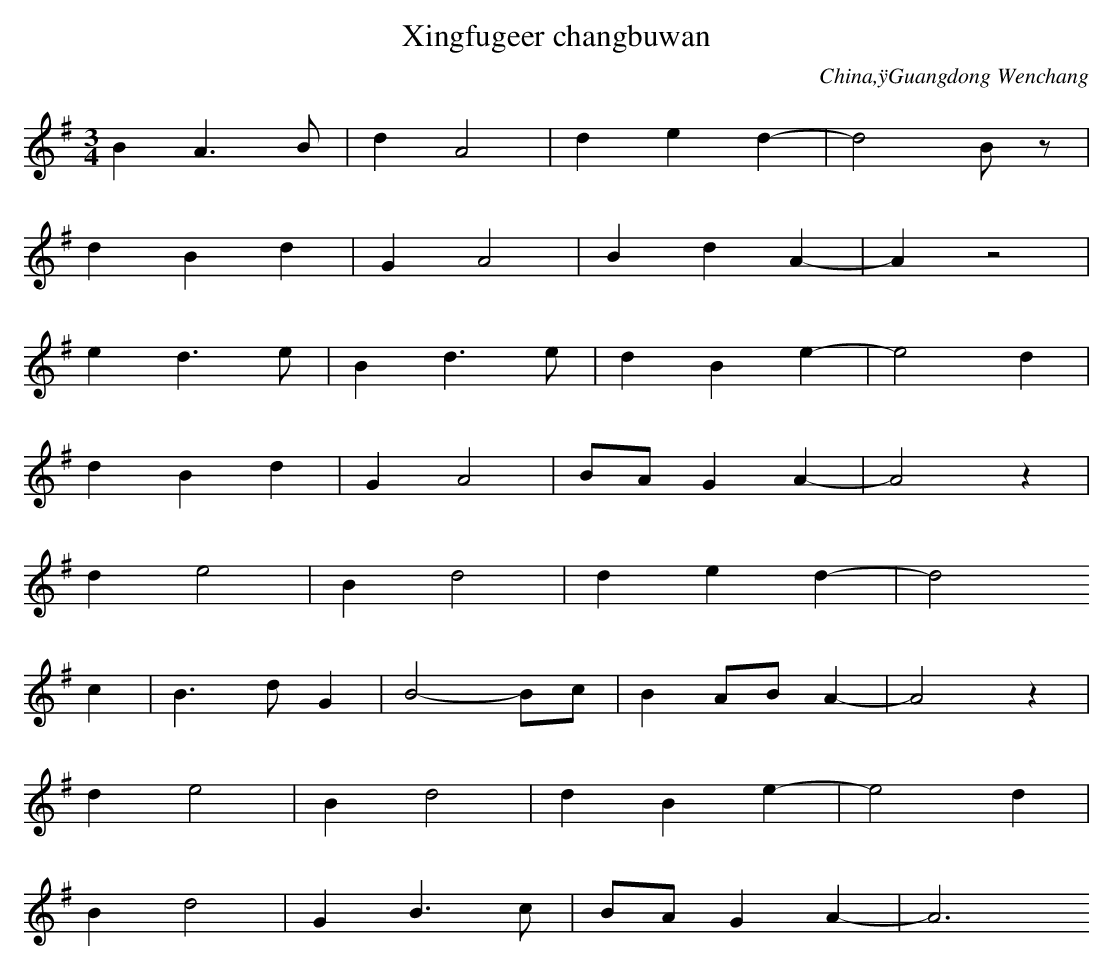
X:1
T: Xingfugeer changbuwan
O: China,ÿGuangdong Wenchang
M: 3/4
L: 1/16
K: G
B4A6B2 | d4A8 | d4e4d4- | d8B2z2 |
d4B4d4 | G4A8 | B4d4A4- | A4z8 |
e4d6e2 | B4d6e2 | d4B4e4- | e8d4 |
d4B4d4 | G4A8 | B2A2G4A4- | A8z4 |
d4e8 | B4d8 | d4e4d4- | d8
c4 | B6d2G4 | B8-B2c2 | B4A2B2A4- | A8z4 |
d4e8 | B4d8 | d4B4e4- | e8d4 |
B4d8 | G4B6c2 | B2A2G4A4- | A12
